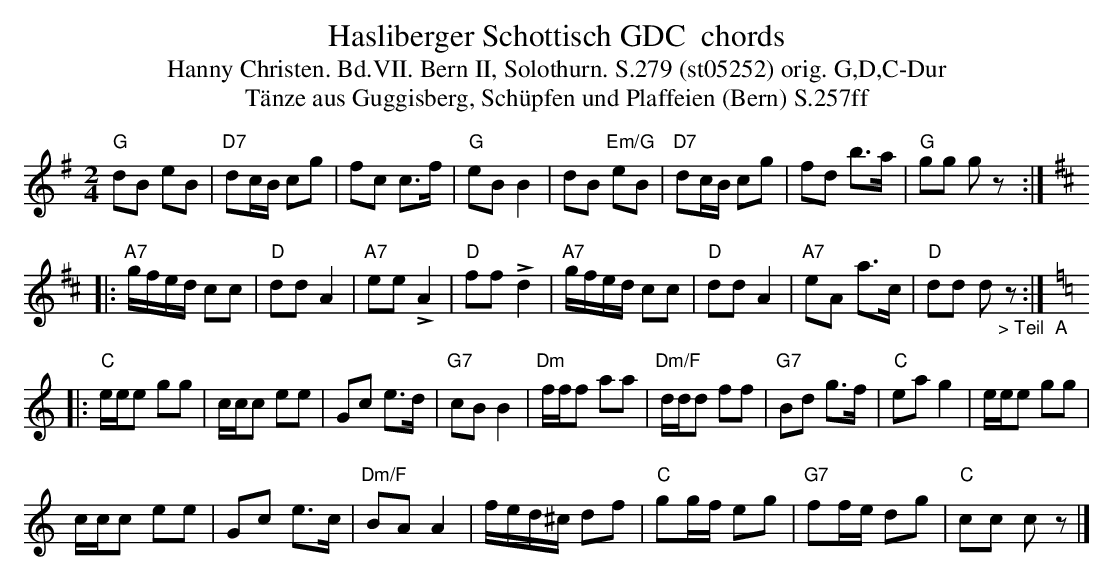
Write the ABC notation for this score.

X:1
T: Hasliberger Schottisch GDC  chords
T:Hanny Christen. Bd.VII. Bern II, Solothurn. S.279 (st05252) orig. G,D,C-Dur
T: T\"anze aus Guggisberg, Sch\"upfen und Plaffeien (Bern) S.257ff
M:2/4
L:1/8
K:G %%MIDI gchordon
"G"dB eB | "D7"dc/B/ cg | fc c>f | "G"eBB2 | dB "Em/G"eB | "D7"dc/B/ cg | fd b>a | "G"gg gz :: [K:D]
"A7"g/f/e/d/ cc | "D"ddA2 | "A7"ee+>+A2 | "D"ff+>+d2 | "A7"g/f/e/d/ cc | "D"ddA2 | "A7"eA a>c | "D"dd d"_> Teil  A"z :| [K:C]
|: "C"e/e/e gg | c/c/c ee | Gc e>d | "G7"cBB2 | "Dm"f/f/f aa | "Dm/F"d/d/d ff | "G7"Bd g>f | "C"eag2 | e/e/e gg |
c/c/c ee | Gc e>c | "Dm/F"BAA2 | f/e/d/^c/ df | "C"gg/f/ eg | "G7"ff/e/ dg | "C"cc cz |]
